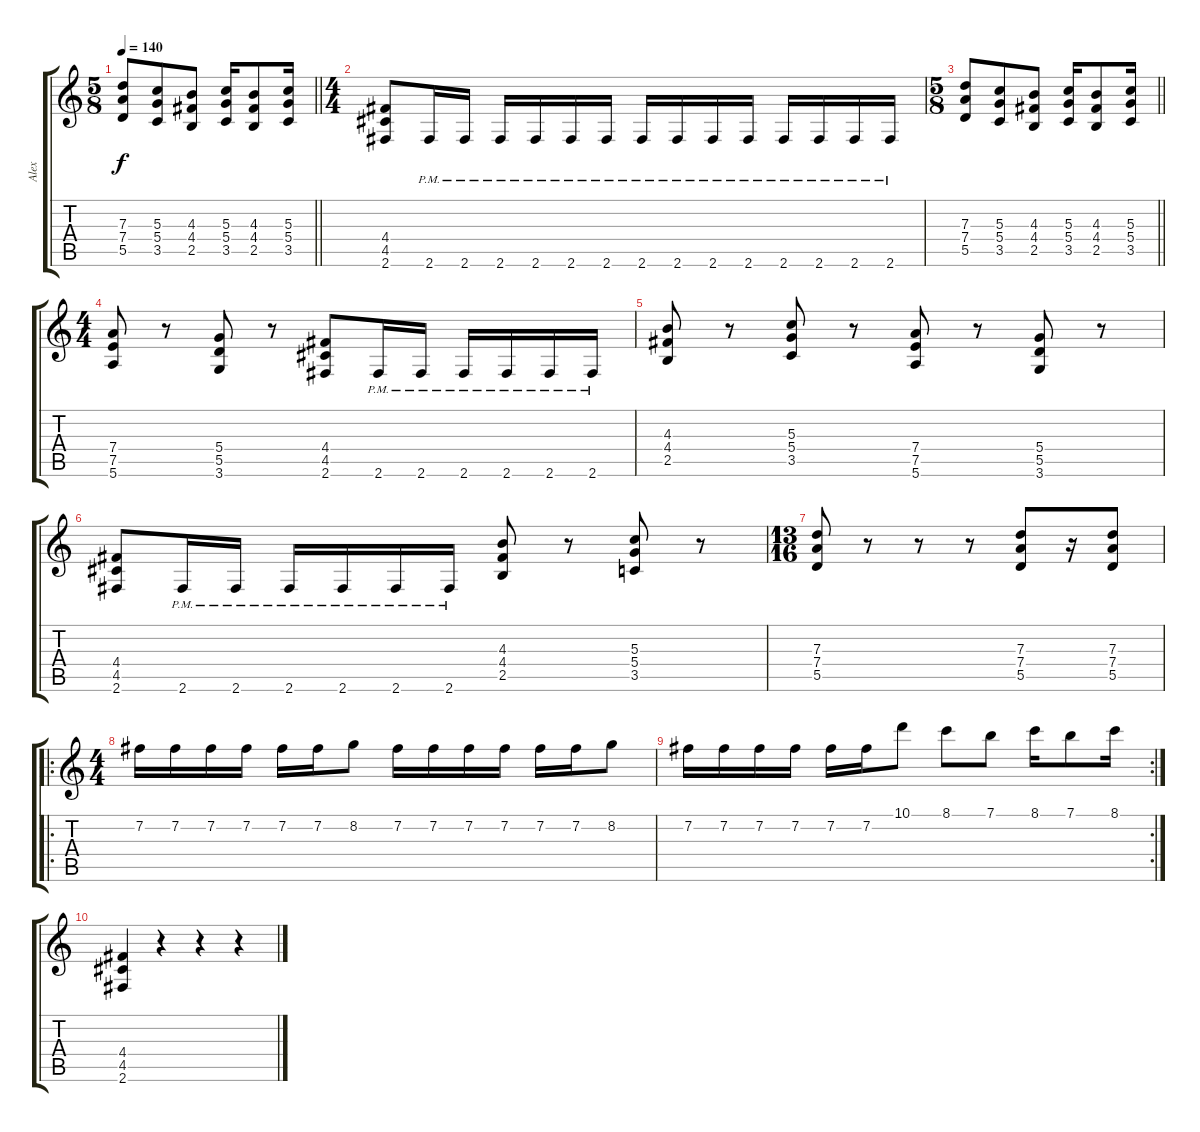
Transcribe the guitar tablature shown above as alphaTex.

\track ("Alex" "Alex") {instrument distortionguitar}
\staff {score tabs}
\tuning (E4 B3 G3 D3 A2 E2) {hide}
\ts (5 8)
\tempo 140
\clef g2
\barLineRight lightlight
\ks c
(7.3 7.4 5.5).8{dy f} (5.3 5.4 3.5).8 (4.3 4.4 2.5).8 (5.3 5.4 3.5).16 (4.3 4.4 2.5).8 (5.3 5.4 3.5).16 |
\ts (4 4)
(4.4 4.5 2.6).8 2.6{pm}.16 2.6{pm}.16 2.6{pm}.16 2.6{pm}.16 2.6{pm}.16 2.6{pm}.16 2.6{pm}.16 2.6{pm}.16 2.6{pm}.16 2.6{pm}.16 2.6{pm}.16 2.6{pm}.16 2.6{pm}.16 2.6{pm}.16 |
\ts (5 8)
\barLineRight lightlight
(7.3 7.4 5.5).8 (5.3 5.4 3.5).8 (4.3 4.4 2.5).8 (5.3 5.4 3.5).16 (4.3 4.4 2.5).8 (5.3 5.4 3.5).16 |
\ts (4 4)
(7.4 7.5 5.6).8 r.8 (5.4 5.5 3.6).8 r.8 (4.4 4.5 2.6).8 2.6{pm}.16 2.6{pm}.16 2.6{pm}.16 2.6{pm}.16 2.6{pm}.16 2.6{pm}.16 |
(4.3 4.4 2.5).8 r.8 (5.3 5.4 3.5).8 r.8 (7.4 7.5 5.6).8 r.8 (5.4 5.5 3.6).8 r.8 |
(4.4 4.5 2.6).8 2.6{pm}.16 2.6{pm}.16 2.6{pm}.16 2.6{pm}.16 2.6{pm}.16 2.6{pm}.16 (4.3 4.4 2.5).8 r.8 (5.3 5.4 3.5).8 r.8 |
\ts (13 16)
(7.3 7.4 5.5).8 r.8 r.8 r.8 (7.3 7.4 5.5).8 r.16 (7.3 7.4 5.5).8 |
\ro
\ts (4 4)
7.2.16 7.2.16 7.2.16 7.2.16 7.2.16 7.2.16 8.2.8 7.2.16 7.2.16 7.2.16 7.2.16 7.2.16 7.2.16 8.2.8 |
\rc 2
7.2.16 7.2.16 7.2.16 7.2.16 7.2.16 7.2.16 10.1.8 8.1.8 7.1.8 8.1.16 7.1.8 8.1.16 |
(4.4 4.5 2.6).4 r.4 r.4 r.4
